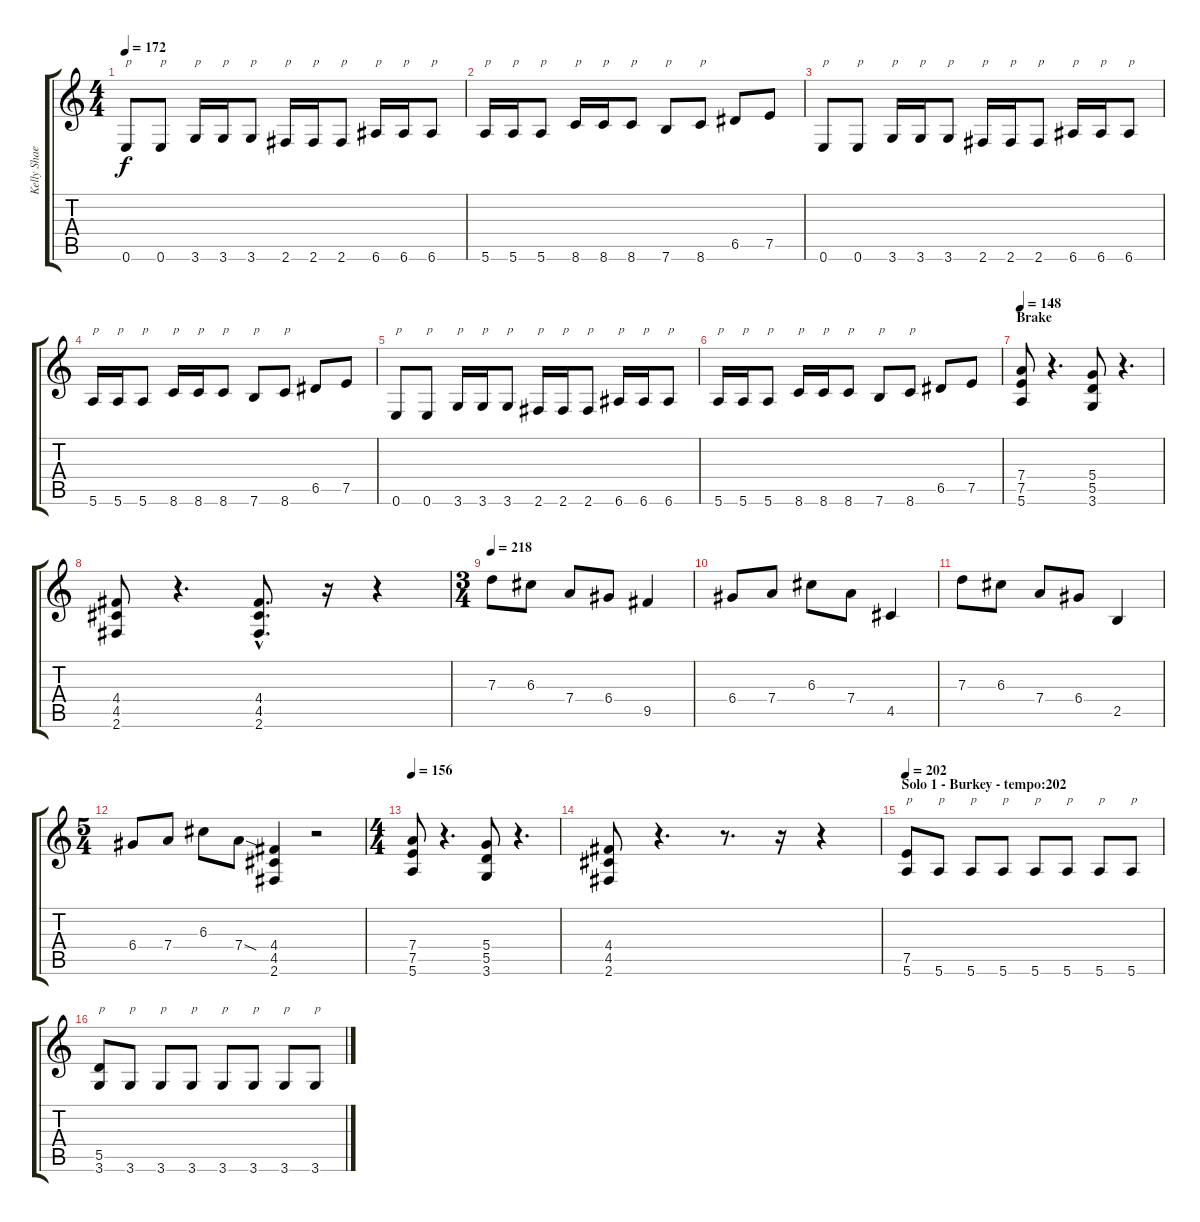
\track ("Kelly Shaefer" "Kelly Shae") {instrument distortionguitar}
\staff {score tabs}
\tuning (E4 B3 G3 D3 A2 E2) {hide}
\ts (4 4)
\tempo 172
\clef g2
\ks c
0.6.8{txt "p" dy f} 0.6.8{txt "p"} 3.6.16{txt "p"} 3.6.16{txt "p"} 3.6.8{txt "p"} 2.6.16{txt "p"} 2.6.16{txt "p"} 2.6.8{txt "p"} 6.6.16{txt "p"} 6.6.16{txt "p"} 6.6.8{txt "p"} |
5.6.16{txt "p"} 5.6.16{txt "p"} 5.6.8{txt "p"} 8.6.16{txt "p"} 8.6.16{txt "p"} 8.6.8{txt "p"} 7.6.8{txt "p"} 8.6.8{txt "p"} 6.5.8 7.5.8 |
0.6.8{txt "p"} 0.6.8{txt "p"} 3.6.16{txt "p"} 3.6.16{txt "p"} 3.6.8{txt "p"} 2.6.16{txt "p"} 2.6.16{txt "p"} 2.6.8{txt "p"} 6.6.16{txt "p"} 6.6.16{txt "p"} 6.6.8{txt "p"} |
5.6.16{txt "p"} 5.6.16{txt "p"} 5.6.8{txt "p"} 8.6.16{txt "p"} 8.6.16{txt "p"} 8.6.8{txt "p"} 7.6.8{txt "p"} 8.6.8{txt "p"} 6.5.8 7.5.8 |
0.6.8{txt "p"} 0.6.8{txt "p"} 3.6.16{txt "p"} 3.6.16{txt "p"} 3.6.8{txt "p"} 2.6.16{txt "p"} 2.6.16{txt "p"} 2.6.8{txt "p"} 6.6.16{txt "p"} 6.6.16{txt "p"} 6.6.8{txt "p"} |
5.6.16{txt "p"} 5.6.16{txt "p"} 5.6.8{txt "p"} 8.6.16{txt "p"} 8.6.16{txt "p"} 8.6.8{txt "p"} 7.6.8{txt "p"} 8.6.8{txt "p"} 6.5.8 7.5.8 |
\section ("" "Brake")
\tempo 148
(7.4 7.5 5.6).8 r.4{d} (5.4 5.5 3.6).8 r.4{d} |
(4.4 4.5 2.6).8 r.4{d} (4.4{hac} 4.5{hac} 2.6{hac}).8{d} r.16 r.4 |
\ts (3 4)
\tempo 218
7.3.8 6.3.8 7.4.8 6.4.8 9.5.4 |
6.4.8 7.4.8 6.3.8 7.4.8 4.5.4 |
7.3.8 6.3.8 7.4.8 6.4.8 2.5.4 |
\ts (5 4)
6.4.8 7.4.8 6.3.8 7.4{sod}.8 (4.4 4.5 2.6).4 r.2 |
\ts (4 4)
\tempo 156
(7.4 7.5 5.6).8 r.4{d} (5.4 5.5 3.6).8 r.4{d} |
(4.4 4.5 2.6).8 r.4{d} r.8{d} r.16 r.4 |
\section ("" "Solo 1 - Burkey - tempo:202")
\tempo 202
(7.5 5.6).8{txt "p"} 5.6.8{txt "p"} 5.6.8{txt "p"} 5.6.8{txt "p"} 5.6.8{txt "p"} 5.6.8{txt "p"} 5.6.8{txt "p"} 5.6.8{txt "p"} |
(5.5 3.6).8{txt "p"} 3.6.8{txt "p"} 3.6.8{txt "p"} 3.6.8{txt "p"} 3.6.8{txt "p"} 3.6.8{txt "p"} 3.6.8{txt "p"} 3.6.8{txt "p"}
